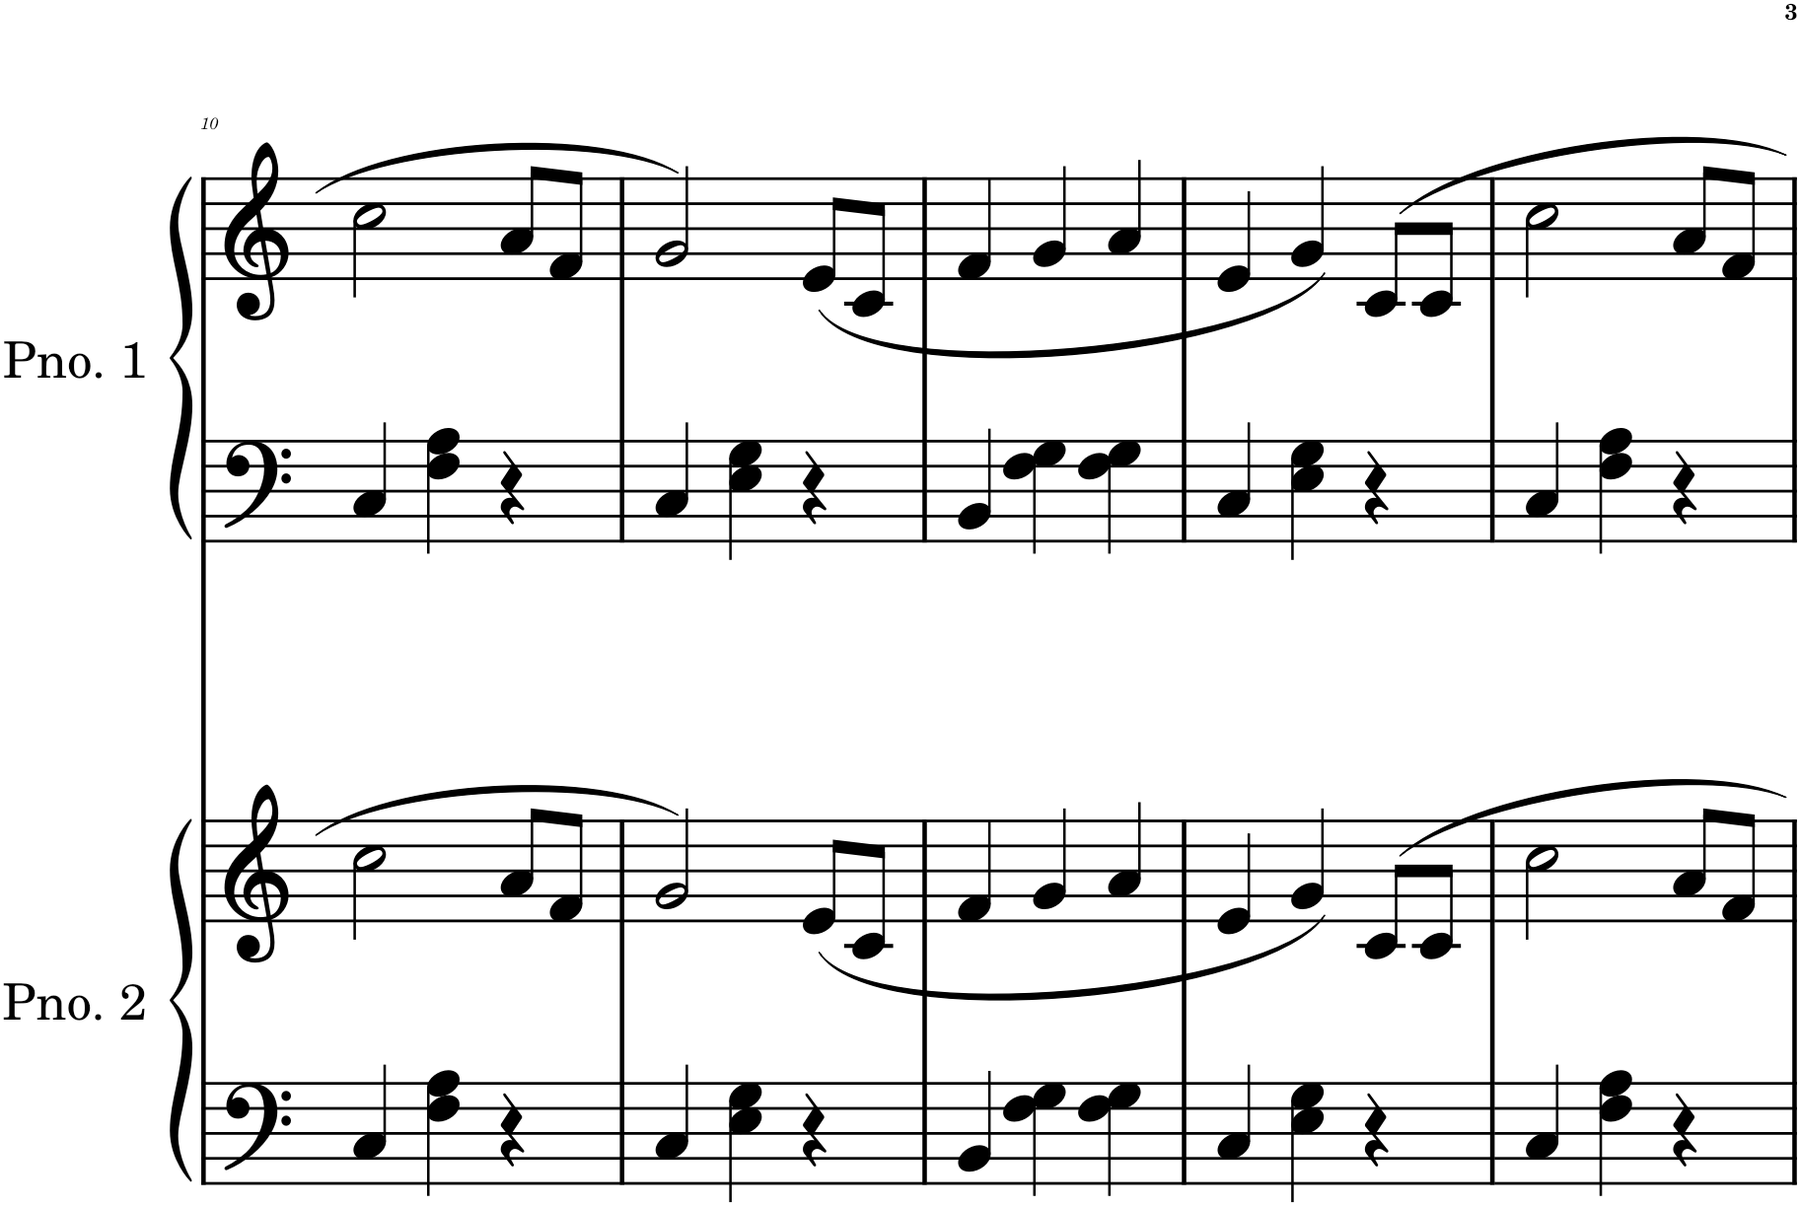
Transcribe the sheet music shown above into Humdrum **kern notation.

**kern	**kern	**kern	**kern
*part2	*part2	*part1	*part1
*staff4	*staff3	*staff2	*staff1
*I"Piano 2	*	*I"Piano 1	*
*I'Pno. 2	*	*I'Pno. 1	*
!!LO:PB:g=z
*clefF4	*clefG2	*clefF4	*clefG2
*k[]	*k[]	*k[]	*k[]
*M3/4	*M3/4	*M3/4	*M3/4
=10	=10	=10	=10
4C/	2cc\	4C/	2cc\
4F\ 4A\	.	4F\ 4A\	.
4r	8a/L	4r	8a/L
.	8f/J	.	8f/J
=11	=11	=11	=11
4C/	2g/	4C/	2g/
4E\ 4G\	.	4E\ 4G\	.
4r	(8e/L	4r	(8e/L
.	8c/J	.	8c/J
=12	=12	=12	=12
4BB/	4f/	4BB/	4f/
4F\ 4G\	4g/	4F\ 4G\	4g/
4F\ 4G\	4a/	4F\ 4G\	4a/
=13	=13	=13	=13
4C/	4e/	4C/	4e/
4E\ 4G\	4g/)	4E\ 4G\	4g/)
4r	8c/L	4r	8c/L
.	8c/J	.	8c/J
=14	=14	=14	=14
4C/	2cc\	4C/	2cc\
4F\ 4A\	.	4F\ 4A\	.
4r	8a/L	4r	8a/L
.	8f/J	.	8f/J
=	=	=	=
*-	*-	*-	*-
